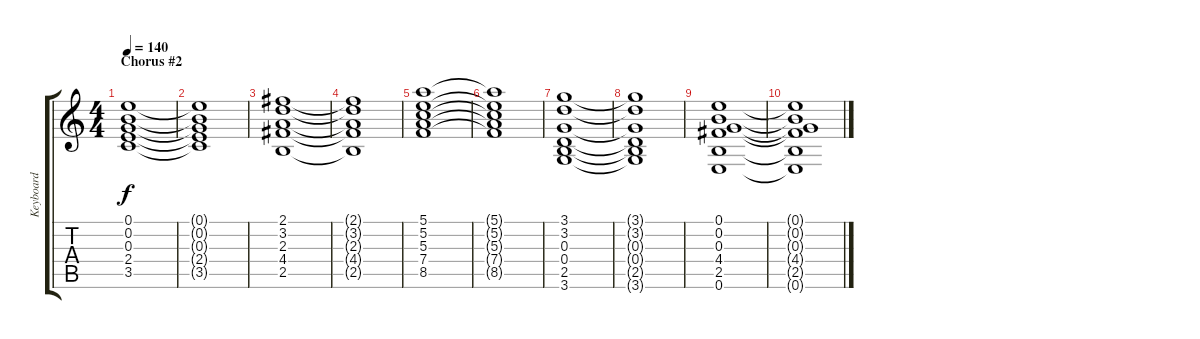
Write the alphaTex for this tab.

\track ("Keyboard" "Keyboard") {instrument acousticguitarnylon}
\staff {score tabs}
\tuning (E4 B3 G3 D3 A2 E2) {hide}
\ts (4 4)
\section ("" "Chorus #2")
\tempo 140
\clef g2
\ks c
(0.1 0.2 0.3 2.4 3.5).1{dy f} |
(0.1{t} 0.2{t} 0.3{t} 2.4{t} 3.5{t}).1 |
(2.1 3.2 2.3 4.4 2.5).1 |
(2.1{t} 3.2{t} 2.3{t} 4.4{t} 2.5{t}).1 |
(5.1 5.2 5.3 7.4 8.5).1 |
(5.1{t} 5.2{t} 5.3{t} 7.4{t} 8.5{t}).1 |
(3.1 3.2 0.3 0.4 2.5 3.6).1 |
(3.1{t} 3.2{t} 0.3{t} 0.4{t} 2.5{t} 3.6{t}).1 |
(0.1 0.2 0.3 4.4 2.5 0.6).1 |
(0.1{t} 0.2{t} 0.3{t} 4.4{t} 2.5{t} 0.6{t}).1
